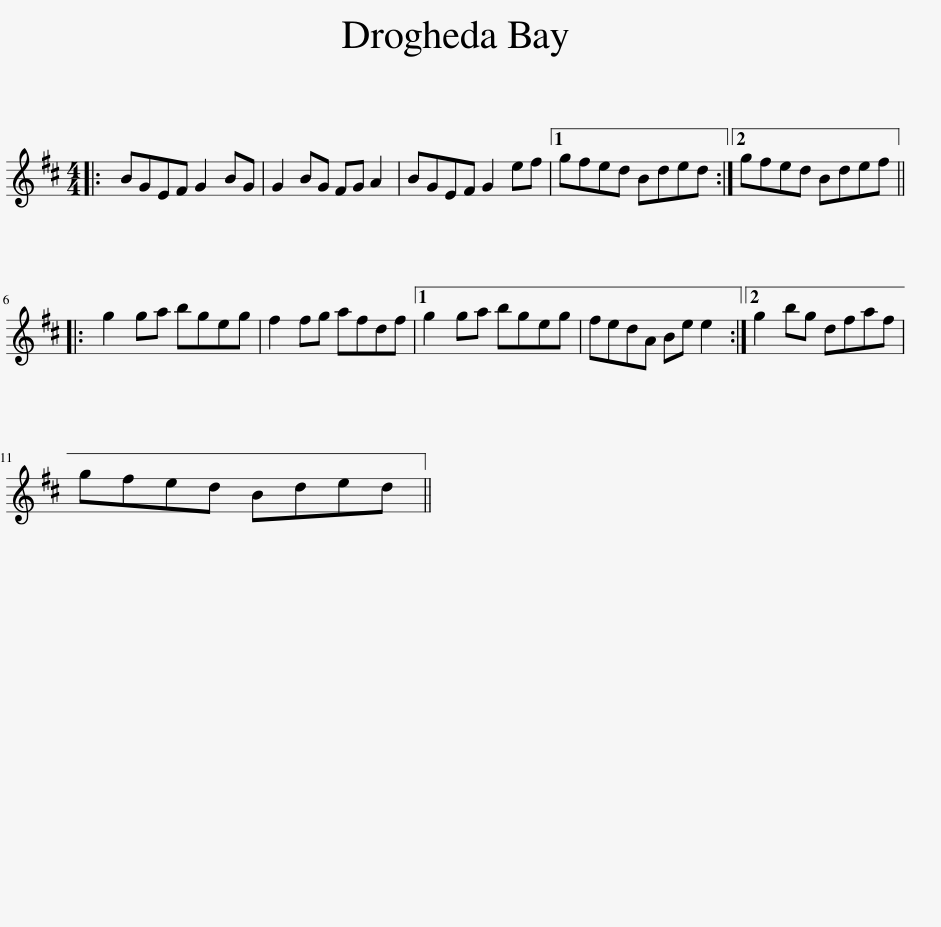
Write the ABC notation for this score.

X:1
L:1/8
M:4/4
I:linebreak $
K:D
V:1 treble
V:1
|: BGEF G2 BG | G2 BG FG A2 | BGEF G2 ef |1 gfed Bded :|2 gfed Bdef |:$ %5
 g2 ga bgeg | f2 fg afdf |1 g2 ga bgeg | fedA Be e2 :|2 g2 bg dfaf |$ %10
 gfed Bded || %11
